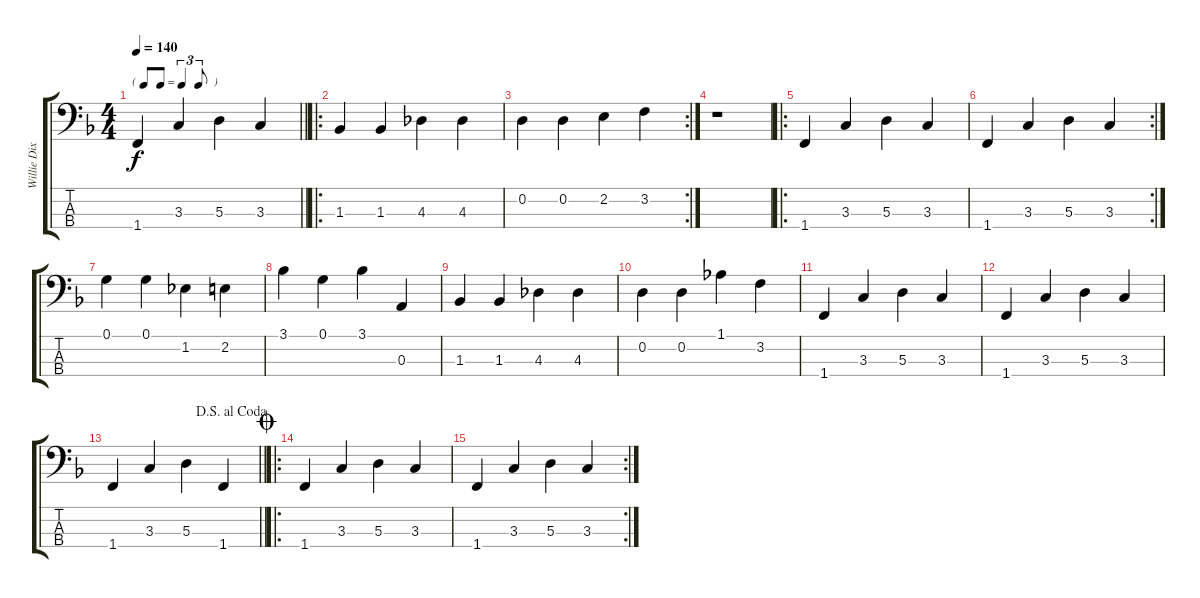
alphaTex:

\track ("Willie Dixon - Double Bass" "Willie Dix") {instrument acousticbass}
\staff {score tabs}
\tuning (G2 D2 A1 E1) {hide}
\ts (4 4)
\tf triplet8th
\tempo 140
\clef f4
\barLineRight lightlight
\ks f
1.4.4{dy f} 3.3.4 5.3.4 3.3.4 |
\ro
1.3.4 1.3.4 4.3.4 4.3.4 |
\rc 2
0.2.4 0.2.4 2.2.4 3.2.4 |
r.1 |
\ro
1.4.4 3.3.4 5.3.4 3.3.4 |
\rc 2
1.4.4 3.3.4 5.3.4 3.3.4 |
0.1.4 0.1.4 1.2.4 2.2.4 |
3.1.4 0.1.4 3.1.4 0.3.4 |
1.3.4 1.3.4 4.3.4 4.3.4 |
0.2.4 0.2.4 1.1.4 3.2.4 |
1.4.4 3.3.4 5.3.4 3.3.4 |
1.4.4 3.3.4 5.3.4 3.3.4 |
\jump dalsegnoalcoda
\barLineRight lightlight
1.4.4 3.3.4 5.3.4 1.4.4 |
\ro
\jump coda
1.4.4 3.3.4 5.3.4 3.3.4 |
\rc 2
1.4.4 3.3.4 5.3.4 3.3.4
